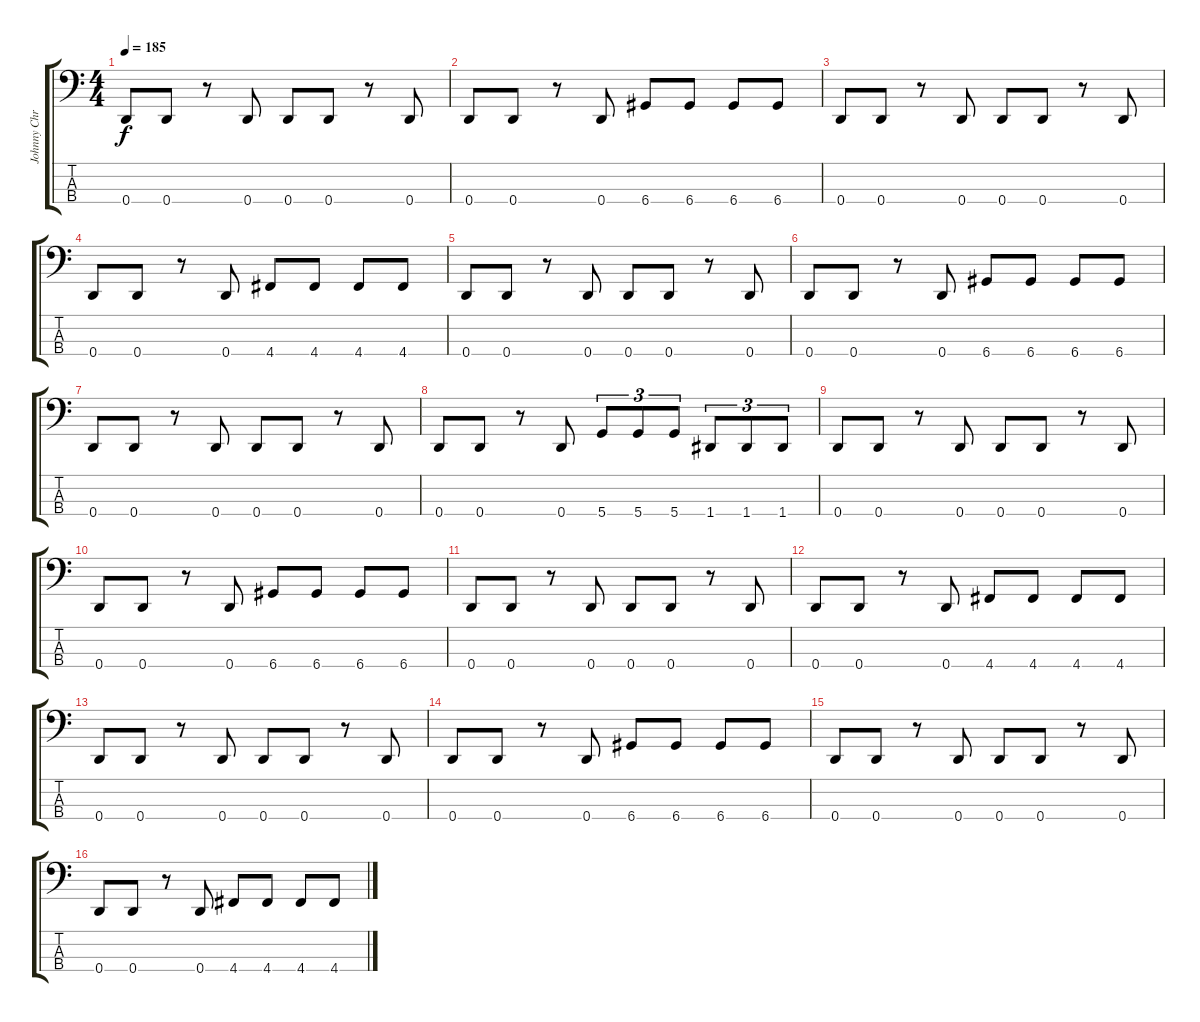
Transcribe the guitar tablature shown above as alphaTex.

\track ("Johnny Christ" "Johnny Chr") {instrument electricbasspick}
\staff {score tabs}
\tuning (G2 D2 A1 D1) {hide}
\ts (4 4)
\tempo 185
\clef f4
\ks c
0.4.8{dy f} 0.4.8 r.8 0.4.8 0.4.8 0.4.8 r.8 0.4.8 |
0.4.8 0.4.8 r.8 0.4.8 6.4.8 6.4.8 6.4.8 6.4.8 |
0.4.8 0.4.8 r.8 0.4.8 0.4.8 0.4.8 r.8 0.4.8 |
0.4.8 0.4.8 r.8 0.4.8 4.4.8 4.4.8 4.4.8 4.4.8 |
0.4.8 0.4.8 r.8 0.4.8 0.4.8 0.4.8 r.8 0.4.8 |
0.4.8 0.4.8 r.8 0.4.8 6.4.8 6.4.8 6.4.8 6.4.8 |
0.4.8 0.4.8 r.8 0.4.8 0.4.8 0.4.8 r.8 0.4.8 |
0.4.8 0.4.8 r.8 0.4.8 5.4.8{tu (3 2)} 5.4.8{tu (3 2)} 5.4.8{tu (3 2)} 1.4.8{tu (3 2)} 1.4.8{tu (3 2)} 1.4.8{tu (3 2)} |
0.4.8 0.4.8 r.8 0.4.8 0.4.8 0.4.8 r.8 0.4.8 |
0.4.8 0.4.8 r.8 0.4.8 6.4.8 6.4.8 6.4.8 6.4.8 |
0.4.8 0.4.8 r.8 0.4.8 0.4.8 0.4.8 r.8 0.4.8 |
0.4.8 0.4.8 r.8 0.4.8 4.4.8 4.4.8 4.4.8 4.4.8 |
0.4.8 0.4.8 r.8 0.4.8 0.4.8 0.4.8 r.8 0.4.8 |
0.4.8 0.4.8 r.8 0.4.8 6.4.8 6.4.8 6.4.8 6.4.8 |
0.4.8 0.4.8 r.8 0.4.8 0.4.8 0.4.8 r.8 0.4.8 |
0.4.8 0.4.8 r.8 0.4.8 4.4.8 4.4.8 4.4.8 4.4.8
